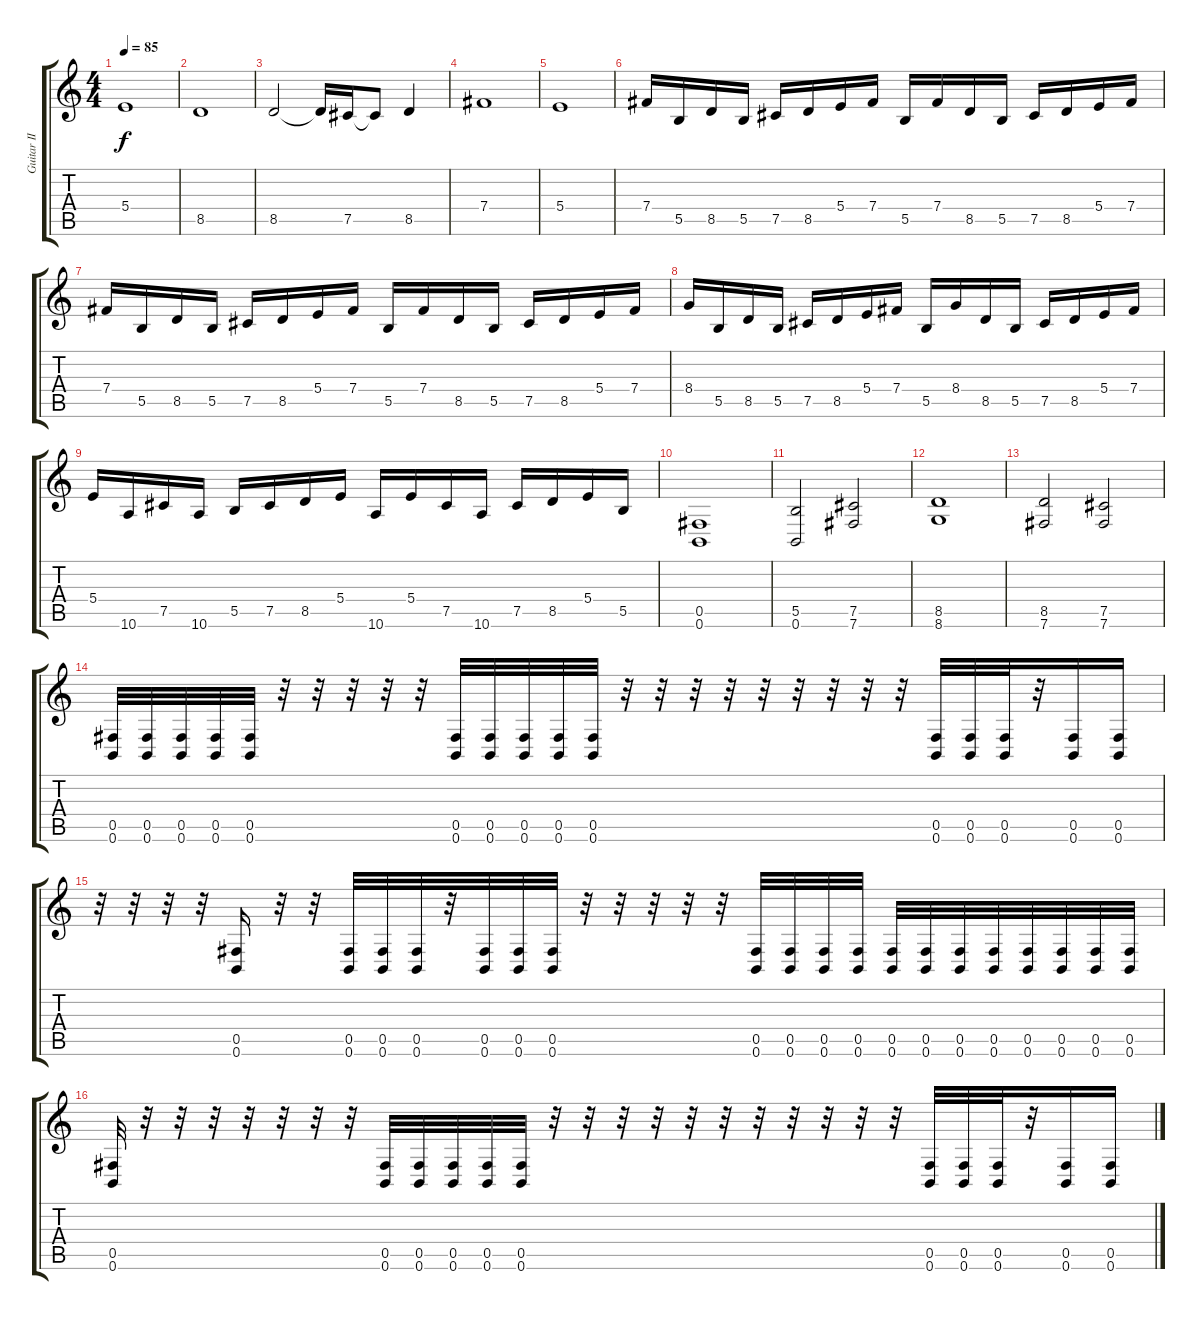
\track ("Guitar II" "Guitar II") {instrument distortionguitar}
\staff {score tabs}
\tuning (Db4 Ab3 E3 B2 Gb2 B1) {hide}
\ts (4 4)
\tempo 85
\clef g2
\ks c
5.4.1{dy f} |
8.5.1 |
8.5.2 8.5{t}.16 7.5.16 7.5{t}.8 8.5.4 |
7.4.1 |
5.4.1 |
7.4.16{volume 11} 5.5.16 8.5.16 5.5.16 7.5.16 8.5.16 5.4.16 7.4.16 5.5.16 7.4.16 8.5.16 5.5.16 7.5.16 8.5.16 5.4.16 7.4.16 |
7.4.16 5.5.16 8.5.16 5.5.16 7.5.16 8.5.16 5.4.16 7.4.16 5.5.16 7.4.16 8.5.16 5.5.16 7.5.16 8.5.16 5.4.16 7.4.16 |
8.4.16 5.5.16 8.5.16 5.5.16 7.5.16 8.5.16 5.4.16 7.4.16 5.5.16 8.4.16 8.5.16 5.5.16 7.5.16 8.5.16 5.4.16 7.4.16 |
5.4.16 10.6.16 7.5.16 10.6.16 5.5.16 7.5.16 8.5.16 5.4.16 10.6.16 5.4.16 7.5.16 10.6.16 7.5.16 8.5.16 5.4.16 5.5.16 |
(0.5 0.6).1 |
(5.5 0.6).2 (7.5 7.6).2 |
(8.5 8.6).1 |
(8.5 7.6).2 (7.5 7.6).2 |
(0.5 0.6).32 (0.5 0.6).32 (0.5 0.6).32 (0.5 0.6).32 (0.5 0.6).32 r.32 r.32 r.32 r.32 r.32 (0.5 0.6).32 (0.5 0.6).32 (0.5 0.6).32 (0.5 0.6).32 (0.5 0.6).32 r.32 r.32 r.32 r.32 r.32 r.32 r.32 r.32 r.32 (0.5 0.6).32 (0.5 0.6).32 (0.5 0.6).32 r.32 (0.5 0.6).16 (0.5 0.6).16 |
r.32 r.32 r.32 r.32 (0.5 0.6).16 r.32 r.32 (0.5 0.6).32 (0.5 0.6).32 (0.5 0.6).32 r.32 (0.5 0.6).32 (0.5 0.6).32 (0.5 0.6).32 r.32 r.32 r.32 r.32 r.32 (0.5 0.6).32 (0.5 0.6).32 (0.5 0.6).32 (0.5 0.6).32 (0.5 0.6).32 (0.5 0.6).32 (0.5 0.6).32 (0.5 0.6).32 (0.5 0.6).32 (0.5 0.6).32 (0.5 0.6).32 (0.5 0.6).32 |
(0.5 0.6).32 r.32 r.32 r.32 r.32 r.32 r.32 r.32 (0.5 0.6).32 (0.5 0.6).32 (0.5 0.6).32 (0.5 0.6).32 (0.5 0.6).32 r.32 r.32 r.32 r.32 r.32 r.32 r.32 r.32 r.32 r.32 r.32 (0.5 0.6).32 (0.5 0.6).32 (0.5 0.6).32 r.32 (0.5 0.6).16 (0.5 0.6).16
